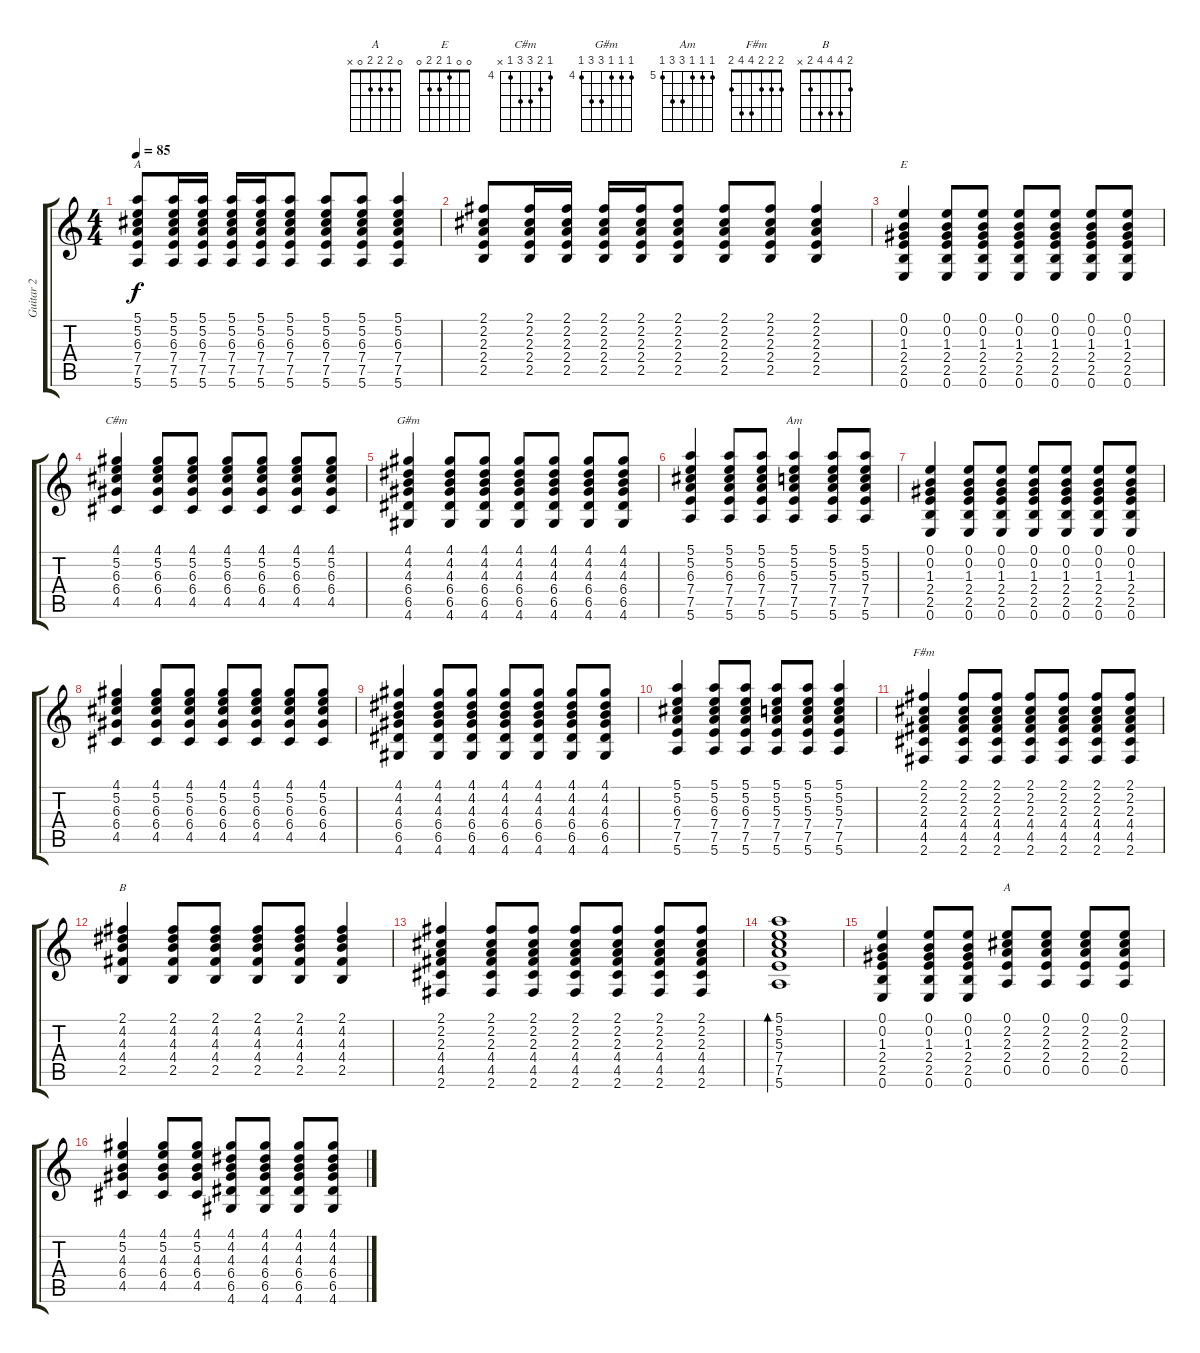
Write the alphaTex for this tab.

\track ("Guitar 2" "Guitar 2") {instrument acousticguitarsteel}
\staff {score tabs}
\tuning (E4 B3 G3 D3 A2 E2) {hide}
\chord ("A" 5 5 6 7 7 5) {firstfret 5}
\chord ("E" 0 0 1 2 2 0)
\chord ("C#m" 4 5 6 6 4 x) {firstfret 4}
\chord ("G#m" 4 4 4 6 6 4) {firstfret 4}
\chord ("Am" 5 5 5 7 7 5) {firstfret 5}
\chord ("F#m" 2 2 2 4 4 2)
\chord ("B" 2 4 4 4 2 x)
\chord ("A" 0 2 2 2 0 x)
\ts (4 4)
\tempo 85
\clef g2
\ks c
(5.1 5.2 6.3 7.4 7.5 5.6).8{ch "A" dy f} (5.1 5.2 6.3 7.4 7.5 5.6).16 (5.1 5.2 6.3 7.4 7.5 5.6).16 (5.1 5.2 6.3 7.4 7.5 5.6).16 (5.1 5.2 6.3 7.4 7.5 5.6).16 (5.1 5.2 6.3 7.4 7.5 5.6).8 (5.1 5.2 6.3 7.4 7.5 5.6).8 (5.1 5.2 6.3 7.4 7.5 5.6).8 (5.1 5.2 6.3 7.4 7.5 5.6).4 |
(2.1 2.2 2.3 2.4 2.5).8 (2.1 2.2 2.3 2.4 2.5).16 (2.1 2.2 2.3 2.4 2.5).16 (2.1 2.2 2.3 2.4 2.5).16 (2.1 2.2 2.3 2.4 2.5).16 (2.1 2.2 2.3 2.4 2.5).8 (2.1 2.2 2.3 2.4 2.5).8 (2.1 2.2 2.3 2.4 2.5).8 (2.1 2.2 2.3 2.4 2.5).4 |
(0.1 0.2 1.3 2.4 2.5 0.6).4{ch "E"} (0.1 0.2 1.3 2.4 2.5 0.6).8 (0.1 0.2 1.3 2.4 2.5 0.6).8 (0.1 0.2 1.3 2.4 2.5 0.6).8 (0.1 0.2 1.3 2.4 2.5 0.6).8 (0.1 0.2 1.3 2.4 2.5 0.6).8 (0.1 0.2 1.3 2.4 2.5 0.6).8 |
(4.1 5.2 6.3 6.4 4.5).4{ch "C#m"} (4.1 5.2 6.3 6.4 4.5).8 (4.1 5.2 6.3 6.4 4.5).8 (4.1 5.2 6.3 6.4 4.5).8 (4.1 5.2 6.3 6.4 4.5).8 (4.1 5.2 6.3 6.4 4.5).8 (4.1 5.2 6.3 6.4 4.5).8 |
(4.1 4.2 4.3 6.4 6.5 4.6).4{ch "G#m"} (4.1 4.2 4.3 6.4 6.5 4.6).8 (4.1 4.2 4.3 6.4 6.5 4.6).8 (4.1 4.2 4.3 6.4 6.5 4.6).8 (4.1 4.2 4.3 6.4 6.5 4.6).8 (4.1 4.2 4.3 6.4 6.5 4.6).8 (4.1 4.2 4.3 6.4 6.5 4.6).8 |
(5.1 5.2 6.3 7.4 7.5 5.6).4 (5.1 5.2 6.3 7.4 7.5 5.6).8 (5.1 5.2 6.3 7.4 7.5 5.6).8 (5.1 5.2 5.3 7.4 7.5 5.6).4{ch "Am"} (5.1 5.2 5.3 7.4 7.5 5.6).8 (5.1 5.2 5.3 7.4 7.5 5.6).8 |
(0.1 0.2 1.3 2.4 2.5 0.6).4 (0.1 0.2 1.3 2.4 2.5 0.6).8 (0.1 0.2 1.3 2.4 2.5 0.6).8 (0.1 0.2 1.3 2.4 2.5 0.6).8 (0.1 0.2 1.3 2.4 2.5 0.6).8 (0.1 0.2 1.3 2.4 2.5 0.6).8 (0.1 0.2 1.3 2.4 2.5 0.6).8 |
(4.1 5.2 6.3 6.4 4.5).4 (4.1 5.2 6.3 6.4 4.5).8 (4.1 5.2 6.3 6.4 4.5).8 (4.1 5.2 6.3 6.4 4.5).8 (4.1 5.2 6.3 6.4 4.5).8 (4.1 5.2 6.3 6.4 4.5).8 (4.1 5.2 6.3 6.4 4.5).8 |
(4.1 4.2 4.3 6.4 6.5 4.6).4 (4.1 4.2 4.3 6.4 6.5 4.6).8 (4.1 4.2 4.3 6.4 6.5 4.6).8 (4.1 4.2 4.3 6.4 6.5 4.6).8 (4.1 4.2 4.3 6.4 6.5 4.6).8 (4.1 4.2 4.3 6.4 6.5 4.6).8 (4.1 4.2 4.3 6.4 6.5 4.6).8 |
(5.1 5.2 6.3 7.4 7.5 5.6).4 (5.1 5.2 6.3 7.4 7.5 5.6).8 (5.1 5.2 6.3 7.4 7.5 5.6).8 (5.1 5.2 5.3 7.4 7.5 5.6).8 (5.1 5.2 5.3 7.4 7.5 5.6).8 (5.1 5.2 5.3 7.4 7.5 5.6).4 |
(2.1 2.2 2.3 4.4 4.5 2.6).4{ch "F#m"} (2.1 2.2 2.3 4.4 4.5 2.6).8 (2.1 2.2 2.3 4.4 4.5 2.6).8 (2.1 2.2 2.3 4.4 4.5 2.6).8 (2.1 2.2 2.3 4.4 4.5 2.6).8 (2.1 2.2 2.3 4.4 4.5 2.6).8 (2.1 2.2 2.3 4.4 4.5 2.6).8 |
(2.1 4.2 4.3 4.4 2.5).4{ch "B"} (2.1 4.2 4.3 4.4 2.5).8 (2.1 4.2 4.3 4.4 2.5).8 (2.1 4.2 4.3 4.4 2.5).8 (2.1 4.2 4.3 4.4 2.5).8 (2.1 4.2 4.3 4.4 2.5).4 |
(2.1 2.2 2.3 4.4 4.5 2.6).4 (2.1 2.2 2.3 4.4 4.5 2.6).8 (2.1 2.2 2.3 4.4 4.5 2.6).8 (2.1 2.2 2.3 4.4 4.5 2.6).8 (2.1 2.2 2.3 4.4 4.5 2.6).8 (2.1 2.2 2.3 4.4 4.5 2.6).8 (2.1 2.2 2.3 4.4 4.5 2.6).8 |
(5.1 5.2 5.3 7.4 7.5 5.6).1{bd 120} |
(0.1 0.2 1.3 2.4 2.5 0.6).4 (0.1 0.2 1.3 2.4 2.5 0.6).8 (0.1 0.2 1.3 2.4 2.5 0.6).8 (0.1 2.2 2.3 2.4 0.5).8{ch "A"} (0.1 2.2 2.3 2.4 0.5).8 (0.1 2.2 2.3 2.4 0.5).8 (0.1 2.2 2.3 2.4 0.5).8 |
(4.1 5.2 4.3 6.4 4.5).4 (4.1 5.2 4.3 6.4 4.5).8 (4.1 5.2 4.3 6.4 4.5).8 (4.1 4.2 4.3 6.4 6.5 4.6).8 (4.1 4.2 4.3 6.4 6.5 4.6).8 (4.1 4.2 4.3 6.4 6.5 4.6).8 (4.1 4.2 4.3 6.4 6.5 4.6).8
